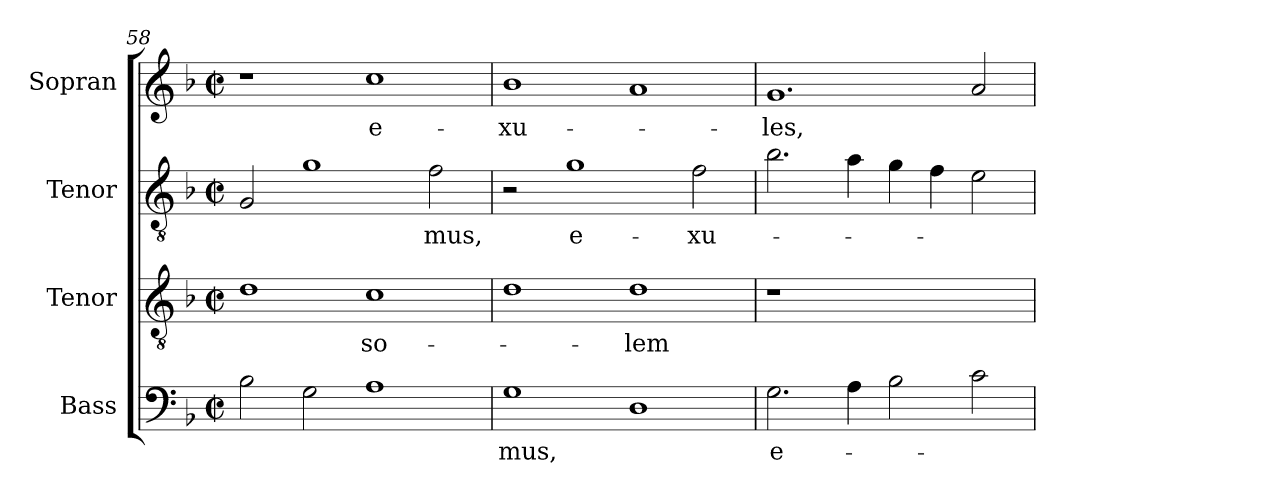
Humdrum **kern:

**kern	**text	**kern	**text	**kern	**text	**kern	**text
*part4	*part4	*part3	*part3	*part2	*part2	*part1	*part1
*staff4	*staff4	*staff3	*staff3	*staff2	*staff2	*staff1	*staff1
*I"Bass	*	*I"Tenor	*	*I"Tenor	*	*I"Sopran	*
*	*	*I'Tenor	*	*	*	*	*
*clefF4	*	*clefGv2	*	*clefGv2	*	*clefG2	*
*	*	*ITrd7c12	*	*ITrd7c12	*	*	*
*k[b-]	*	*k[b-]	*	*k[b-]	*	*k[b-]	*
*F:	*	*F:	*	*F:	*	*F:	*
*M2/2	*	*M2/2	*	*M2/2	*	*M2/2	*
*met(c|)	*	*met(c|)	*	*met(c|)	*	*met(c|)	*
=58	=58	=58	=58	=58	=58	=58	=58
2B-i\	.	1Di	.	2GGi/	.	1r	.
2Gi\	.	.	.	1Gi	.	.	.
!	!	!	!LO:LY:b:color=#000000	!	!	!	!
!	!	!	!	!	!	!	!LO:LY:b:color=#000000
1Ai	.	1Ci	so-	.	.	1cci	e-
!	!	!	!	!	!LO:LY:b:color=#000000	!	!
.	.	.	.	2Fi\	-mus,	.	.
=59	=59	=59	=59	=59	=59	=59	=59
!	!LO:LY:b:color=#000000	!	!	!	!	!	!
!	!	!	!	!	!	!	!LO:LY:b:color=#000000
1Gi	-mus,	1Di	.	2r	.	1b-i	-xu-
!	!	!	!	!	!LO:LY:b:color=#000000	!	!
.	.	.	.	1Gi	e-	.	.
!	!	!	!LO:LY:b:color=#000000	!	!	!	!
1Di	.	1Di	-lem	.	.	1ai	.
!	!	!	!	!	!LO:LY:b:color=#000000	!	!
.	.	.	.	2Fi\	-xu-	.	.
=60	=60	=60	=60	=60	=60	=60	=60
!	!LO:LY:b:color=#000000	!LO:N:vis=1	!	!	!	!	!
!	!	!	!	!	!	!	!LO:LY:b:color=#000000
2.Gi\	e-	1r	.	2.B-i\	.	1.gi	-les,
4Ai\	.	.	.	4Ai\	.	.	.
2B-i\	.	1ryy	.	4Gi\	.	.	.
.	.	.	.	4Fi\	.	.	.
2ci\	.	.	.	2Ei\	.	2ai/	.
=	=	=	=	=	=	=	=
*-	*-	*-	*-	*-	*-	*-	*-
